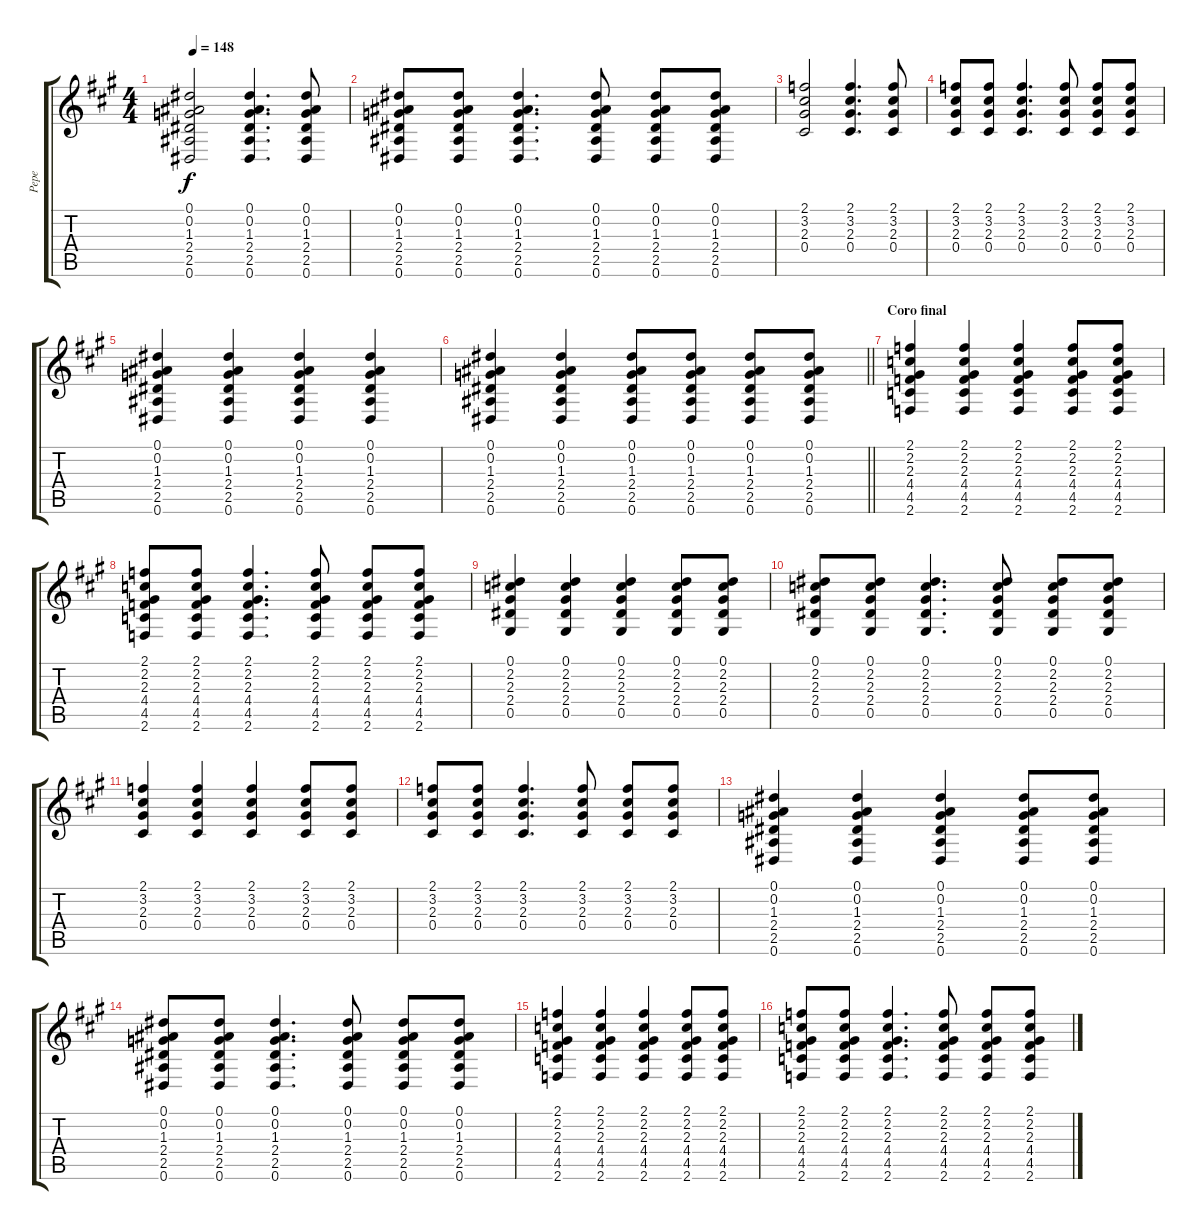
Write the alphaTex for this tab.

\track ("Pepe" "Pepe") {instrument distortionguitar}
\staff {score tabs}
\tuning (Eb4 Bb3 Gb3 Db3 Ab2 Eb2) {hide}
\ts (4 4)
\tempo 148
\clef g2
\ks a
(0.1 0.2 1.3 2.4 2.5 0.6).2{dy f} (0.1 0.2 1.3 2.4 2.5 0.6).4{d} (0.1 0.2 1.3 2.4 2.5 0.6).8 |
(0.1 0.2 1.3 2.4 2.5 0.6).8 (0.1 0.2 1.3 2.4 2.5 0.6).8 (0.1 0.2 1.3 2.4 2.5 0.6).4{d} (0.1 0.2 1.3 2.4 2.5 0.6).8 (0.1 0.2 1.3 2.4 2.5 0.6).8 (0.1 0.2 1.3 2.4 2.5 0.6).8 |
(2.1 3.2 2.3 0.4).2 (2.1 3.2 2.3 0.4).4{d} (2.1 3.2 2.3 0.4).8 |
(2.1 3.2 2.3 0.4).8 (2.1 3.2 2.3 0.4).8 (2.1 3.2 2.3 0.4).4{d} (2.1 3.2 2.3 0.4).8 (2.1 3.2 2.3 0.4).8 (2.1 3.2 2.3 0.4).8 |
(0.1 0.2 1.3 2.4 2.5 0.6).4 (0.1 0.2 1.3 2.4 2.5 0.6).4 (0.1 0.2 1.3 2.4 2.5 0.6).4 (0.1 0.2 1.3 2.4 2.5 0.6).4 |
\barLineRight lightlight
(0.1 0.2 1.3 2.4 2.5 0.6).4 (0.1 0.2 1.3 2.4 2.5 0.6).4 (0.1 0.2 1.3 2.4 2.5 0.6).8 (0.1 0.2 1.3 2.4 2.5 0.6).8 (0.1 0.2 1.3 2.4 2.5 0.6).8 (0.1 0.2 1.3 2.4 2.5 0.6).8 |
\section ("" "Coro final")
(2.1 2.2 2.3 4.4 4.5 2.6).4 (2.1 2.2 2.3 4.4 4.5 2.6).4 (2.1 2.2 2.3 4.4 4.5 2.6).4 (2.1 2.2 2.3 4.4 4.5 2.6).8 (2.1 2.2 2.3 4.4 4.5 2.6).8 |
(2.1 2.2 2.3 4.4 4.5 2.6).8 (2.1 2.2 2.3 4.4 4.5 2.6).8 (2.1 2.2 2.3 4.4 4.5 2.6).4{d} (2.1 2.2 2.3 4.4 4.5 2.6).8 (2.1 2.2 2.3 4.4 4.5 2.6).8 (2.1 2.2 2.3 4.4 4.5 2.6).8 |
(0.1 2.2 2.3 2.4 0.5).4 (0.1 2.2 2.3 2.4 0.5).4 (0.1 2.2 2.3 2.4 0.5).4 (0.1 2.2 2.3 2.4 0.5).8 (0.1 2.2 2.3 2.4 0.5).8 |
(0.1 2.2 2.3 2.4 0.5).8 (0.1 2.2 2.3 2.4 0.5).8 (0.1 2.2 2.3 2.4 0.5).4{d} (0.1 2.2 2.3 2.4 0.5).8 (0.1 2.2 2.3 2.4 0.5).8 (0.1 2.2 2.3 2.4 0.5).8 |
(2.1 3.2 2.3 0.4).4 (2.1 3.2 2.3 0.4).4 (2.1 3.2 2.3 0.4).4 (2.1 3.2 2.3 0.4).8 (2.1 3.2 2.3 0.4).8 |
(2.1 3.2 2.3 0.4).8 (2.1 3.2 2.3 0.4).8 (2.1 3.2 2.3 0.4).4{d} (2.1 3.2 2.3 0.4).8 (2.1 3.2 2.3 0.4).8 (2.1 3.2 2.3 0.4).8 |
(0.1 0.2 1.3 2.4 2.5 0.6).4 (0.1 0.2 1.3 2.4 2.5 0.6).4 (0.1 0.2 1.3 2.4 2.5 0.6).4 (0.1 0.2 1.3 2.4 2.5 0.6).8 (0.1 0.2 1.3 2.4 2.5 0.6).8 |
(0.1 0.2 1.3 2.4 2.5 0.6).8 (0.1 0.2 1.3 2.4 2.5 0.6).8 (0.1 0.2 1.3 2.4 2.5 0.6).4{d} (0.1 0.2 1.3 2.4 2.5 0.6).8 (0.1 0.2 1.3 2.4 2.5 0.6).8 (0.1 0.2 1.3 2.4 2.5 0.6).8 |
(2.1 2.2 2.3 4.4 4.5 2.6).4 (2.1 2.2 2.3 4.4 4.5 2.6).4 (2.1 2.2 2.3 4.4 4.5 2.6).4 (2.1 2.2 2.3 4.4 4.5 2.6).8 (2.1 2.2 2.3 4.4 4.5 2.6).8 |
(2.1 2.2 2.3 4.4 4.5 2.6).8 (2.1 2.2 2.3 4.4 4.5 2.6).8 (2.1 2.2 2.3 4.4 4.5 2.6).4{d} (2.1 2.2 2.3 4.4 4.5 2.6).8 (2.1 2.2 2.3 4.4 4.5 2.6).8 (2.1 2.2 2.3 4.4 4.5 2.6).8
